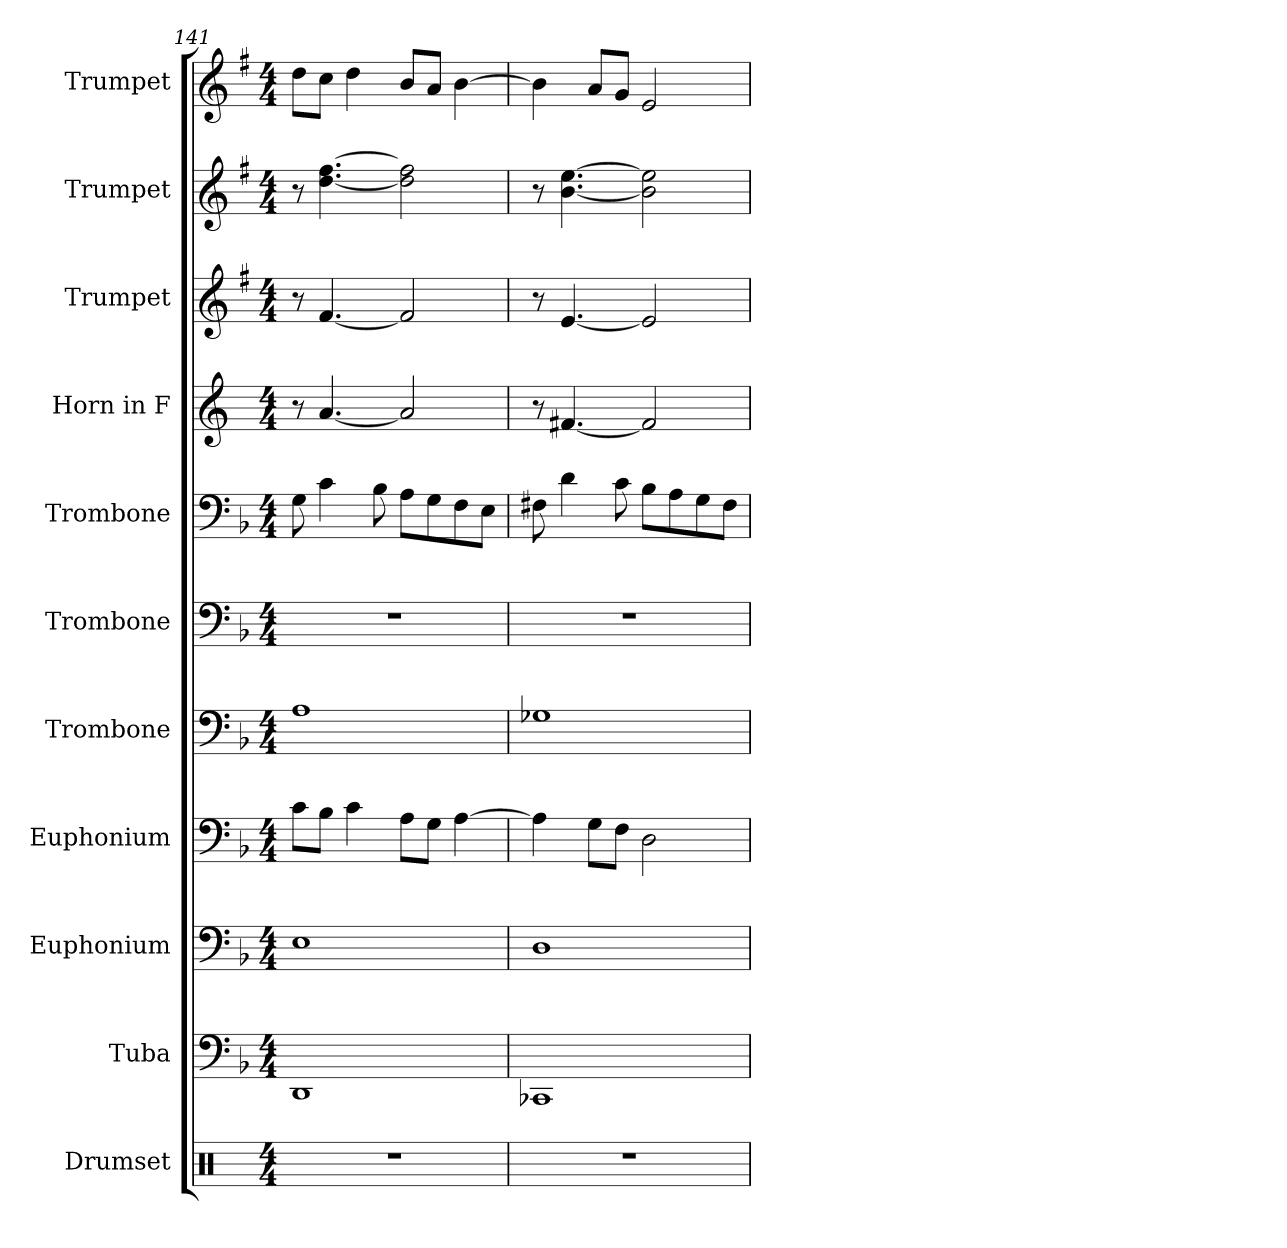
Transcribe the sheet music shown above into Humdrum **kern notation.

**kern	**kern	**kern	**kern	**kern	**kern	**kern	**kern	**kern	**kern	**kern
*part11	*part10	*part9	*part8	*part7	*part6	*part5	*part4	*part3	*part2	*part1
*staff11	*staff10	*staff9	*staff8	*staff7	*staff6	*staff5	*staff4	*staff3	*staff2	*staff1
*I"Drumset	*I"Tuba	*I"Euphonium	*I"Euphonium	*I"Trombone	*I"Trombone	*I"Trombone	*I"Horn in F	*I"Trumpet	*I"Trumpet	*I"Trumpet
*I'D. Set	*I'Tba.	*I'Euph.	*I'Euph.	*I'Tbn.	*I'Tbn.	*I'Tbn.	*	*I'Tpt.	*I'Tpt.	*I'Tpt.
*clefX	*clefF4	*clefF4	*clefF4	*clefF4	*clefF4	*clefF4	*clefG2	*clefG2	*clefG2	*clefG2
*	*	*	*	*	*	*	*ITrd4c7	*ITrd1c2	*ITrd1c2	*ITrd1c2
*k[]	*k[b-]	*k[b-]	*k[b-]	*k[b-]	*k[b-]	*k[b-]	*k[b-]	*k[b-]	*k[b-]	*k[b-]
*M4/4	*M4/4	*M4/4	*M4/4	*M4/4	*M4/4	*M4/4	*M4/4	*M4/4	*M4/4	*M4/4
=141	=141	=141	=141	=141	=141	=141	=141	=141	=141	=141
1r	1DD	1E	8c\L	1A	1r	8G\	8r	8r	8r	8cc\L
.	.	.	8B-\J	.	.	4c\	[4.d/	[4.e/	[4.cc\ [4.ee\	8b-\J
.	.	.	4c\	.	.	.	.	.	.	4cc\
.	.	.	.	.	.	8B-\	.	.	.	.
.	.	.	8A\L	.	.	8A\L	2d/]	2e/]	2cc\] 2ee\]	8a/L
.	.	.	8G\J	.	.	8G\	.	.	.	8g/J
.	.	.	[4A\	.	.	8F\	.	.	.	[4a\
.	.	.	.	.	.	8E\J	.	.	.	.
=142	=142	=142	=142	=142	=142	=142	=142	=142	=142	=142
1r	1CC-X	1D	4A\]	1G-X	1r	8F#X\	8r	8r	8r	4a\]
.	.	.	.	.	.	4d\	[4.Bn/	[4.d/	[4.a\ [4.dd\	.
.	.	.	8G\L	.	.	.	.	.	.	8g/L
.	.	.	8F\J	.	.	8c\	.	.	.	8f/J
.	.	.	2D\	.	.	8B-\L	2B/]	2d/]	2a\] 2dd\]	2d/
.	.	.	.	.	.	8A\	.	.	.	.
.	.	.	.	.	.	8G\	.	.	.	.
.	.	.	.	.	.	8F#\J	.	.	.	.
=	=	=	=	=	=	=	=	=	=	=
*-	*-	*-	*-	*-	*-	*-	*-	*-	*-	*-
